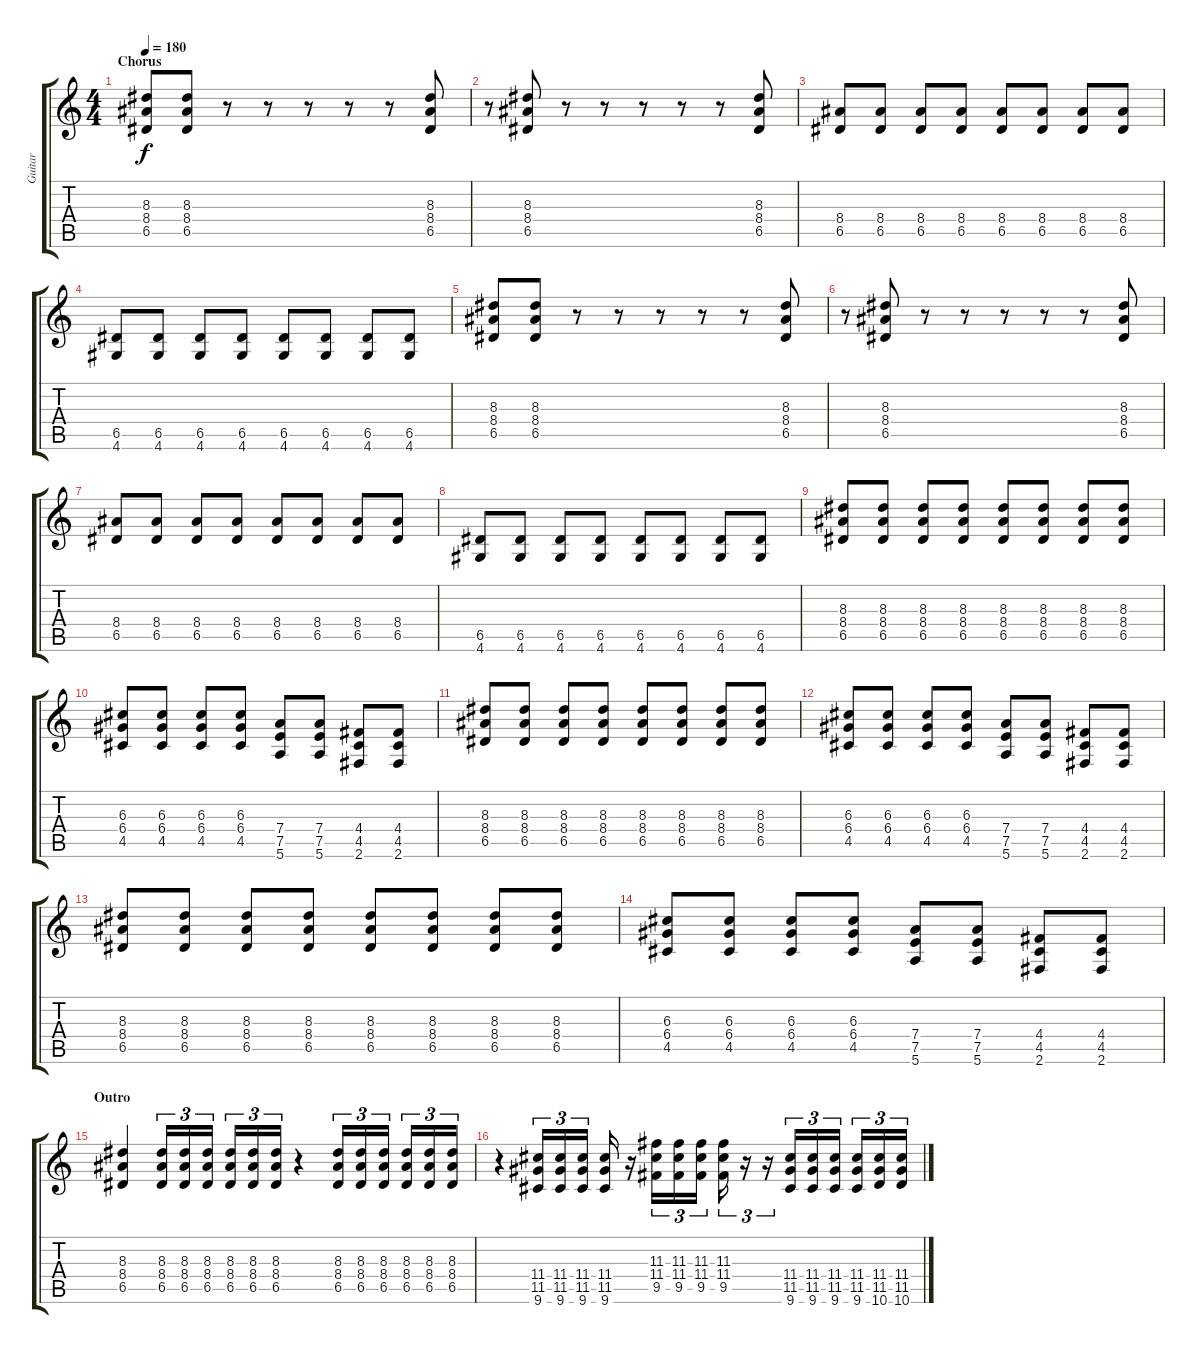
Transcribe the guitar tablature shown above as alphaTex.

\track ("Guitar" "Guitar") {instrument overdrivenguitar}
\staff {score tabs}
\tuning (E4 B3 G3 D3 A2 E2) {hide}
\ts (4 4)
\section ("" "Chorus")
\tempo 180
\clef g2
\ks c
(8.3 8.4 6.5).8{dy f} (8.3 8.4 6.5).8 r.8 r.8 r.8 r.8 r.8 (8.3 8.4 6.5).8 |
r.8 (8.3 8.4 6.5).8 r.8 r.8 r.8 r.8 r.8 (8.3 8.4 6.5).8 |
(8.4 6.5).8 (8.4 6.5).8 (8.4 6.5).8 (8.4 6.5).8 (8.4 6.5).8 (8.4 6.5).8 (8.4 6.5).8 (8.4 6.5).8 |
(6.5 4.6).8 (6.5 4.6).8 (6.5 4.6).8 (6.5 4.6).8 (6.5 4.6).8 (6.5 4.6).8 (6.5 4.6).8 (6.5 4.6).8 |
(8.3 8.4 6.5).8 (8.3 8.4 6.5).8 r.8 r.8 r.8 r.8 r.8 (8.3 8.4 6.5).8 |
r.8 (8.3 8.4 6.5).8 r.8 r.8 r.8 r.8 r.8 (8.3 8.4 6.5).8 |
(8.4 6.5).8 (8.4 6.5).8 (8.4 6.5).8 (8.4 6.5).8 (8.4 6.5).8 (8.4 6.5).8 (8.4 6.5).8 (8.4 6.5).8 |
(6.5 4.6).8 (6.5 4.6).8 (6.5 4.6).8 (6.5 4.6).8 (6.5 4.6).8 (6.5 4.6).8 (6.5 4.6).8 (6.5 4.6).8 |
(8.3 8.4 6.5).8 (8.3 8.4 6.5).8 (8.3 8.4 6.5).8 (8.3 8.4 6.5).8 (8.3 8.4 6.5).8 (8.3 8.4 6.5).8 (8.3 8.4 6.5).8 (8.3 8.4 6.5).8 |
(6.3 6.4 4.5).8 (6.3 6.4 4.5).8 (6.3 6.4 4.5).8 (6.3 6.4 4.5).8 (7.4 7.5 5.6).8 (7.4 7.5 5.6).8 (4.4 4.5 2.6).8 (4.4 4.5 2.6).8 |
(8.3 8.4 6.5).8 (8.3 8.4 6.5).8 (8.3 8.4 6.5).8 (8.3 8.4 6.5).8 (8.3 8.4 6.5).8 (8.3 8.4 6.5).8 (8.3 8.4 6.5).8 (8.3 8.4 6.5).8 |
(6.3 6.4 4.5).8 (6.3 6.4 4.5).8 (6.3 6.4 4.5).8 (6.3 6.4 4.5).8 (7.4 7.5 5.6).8 (7.4 7.5 5.6).8 (4.4 4.5 2.6).8 (4.4 4.5 2.6).8 |
(8.3 8.4 6.5).8 (8.3 8.4 6.5).8 (8.3 8.4 6.5).8 (8.3 8.4 6.5).8 (8.3 8.4 6.5).8 (8.3 8.4 6.5).8 (8.3 8.4 6.5).8 (8.3 8.4 6.5).8 |
(6.3 6.4 4.5).8 (6.3 6.4 4.5).8 (6.3 6.4 4.5).8 (6.3 6.4 4.5).8 (7.4 7.5 5.6).8 (7.4 7.5 5.6).8 (4.4 4.5 2.6).8 (4.4 4.5 2.6).8 |
\section ("" "Outro")
(8.3 8.4 6.5).4 (8.3 8.4 6.5).16{tu (3 2)} (8.3 8.4 6.5).16{tu (3 2)} (8.3 8.4 6.5).16{tu (3 2)} (8.3 8.4 6.5).16{tu (3 2)} (8.3 8.4 6.5).16{tu (3 2)} (8.3 8.4 6.5).16{tu (3 2)} r.4 (8.3 8.4 6.5).16{tu (3 2)} (8.3 8.4 6.5).16{tu (3 2)} (8.3 8.4 6.5).16{tu (3 2)} (8.3 8.4 6.5).16{tu (3 2)} (8.3 8.4 6.5).16{tu (3 2)} (8.3 8.4 6.5).16{tu (3 2)} |
r.4 (11.4 11.5 9.6).16{tu (3 2)} (11.4 11.5 9.6).16{tu (3 2)} (11.4 11.5 9.6).16{tu (3 2)} (11.4 11.5 9.6).16 r.16 (11.3 11.4 9.5).16{tu (3 2)} (11.3 11.4 9.5).16{tu (3 2)} (11.3 11.4 9.5).16{tu (3 2)} (11.3 11.4 9.5).16{tu (3 2)} r.16{tu (3 2)} r.16{tu (3 2)} (11.4 11.5 9.6).16{tu (3 2)} (11.4 11.5 9.6).16{tu (3 2)} (11.4 11.5 9.6).16{tu (3 2)} (11.4 11.5 9.6).16{tu (3 2)} (11.4 11.5 10.6).16{tu (3 2)} (11.4 11.5 10.6).16{tu (3 2)}
